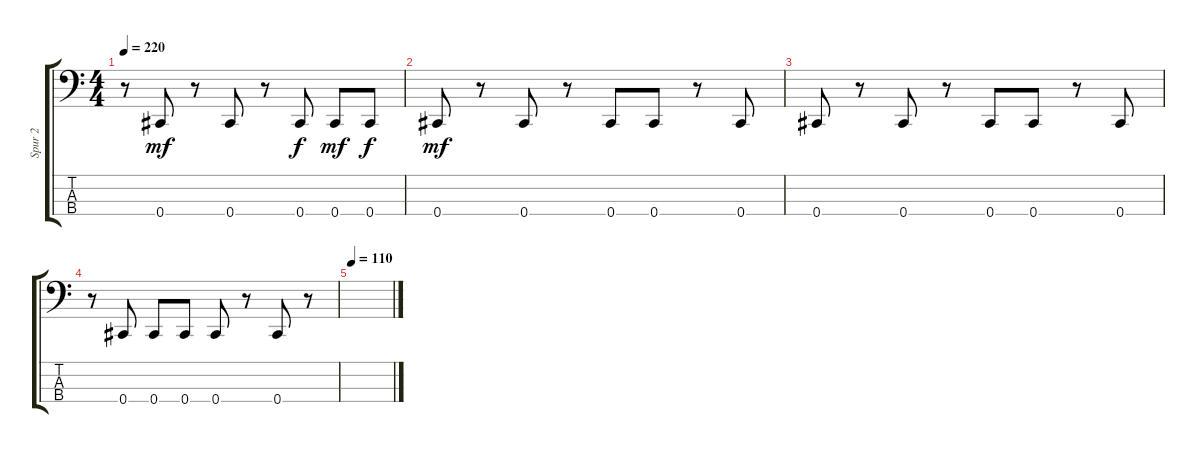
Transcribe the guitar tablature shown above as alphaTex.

\track ("Spur 2" "Spur 2") {instrument electricbassfinger}
\staff {score tabs}
\tuning (Gb2 Db2 Ab1 Db1) {hide}
\ts (4 4)
\tempo 220
\clef f4
\ks c
r.8{dy mf} 0.4.8 r.8 0.4.8 r.8 0.4.8{dy f} 0.4.8{dy mf} 0.4.8{dy f} |
0.4.8{dy mf} r.8 0.4.8 r.8 0.4.8 0.4.8 r.8 0.4.8 |
0.4.8 r.8 0.4.8 r.8 0.4.8 0.4.8 r.8 0.4.8 |
r.8 0.4.8 0.4.8 0.4.8 0.4.8 r.8 0.4.8 r.8 |
\tempo 110
